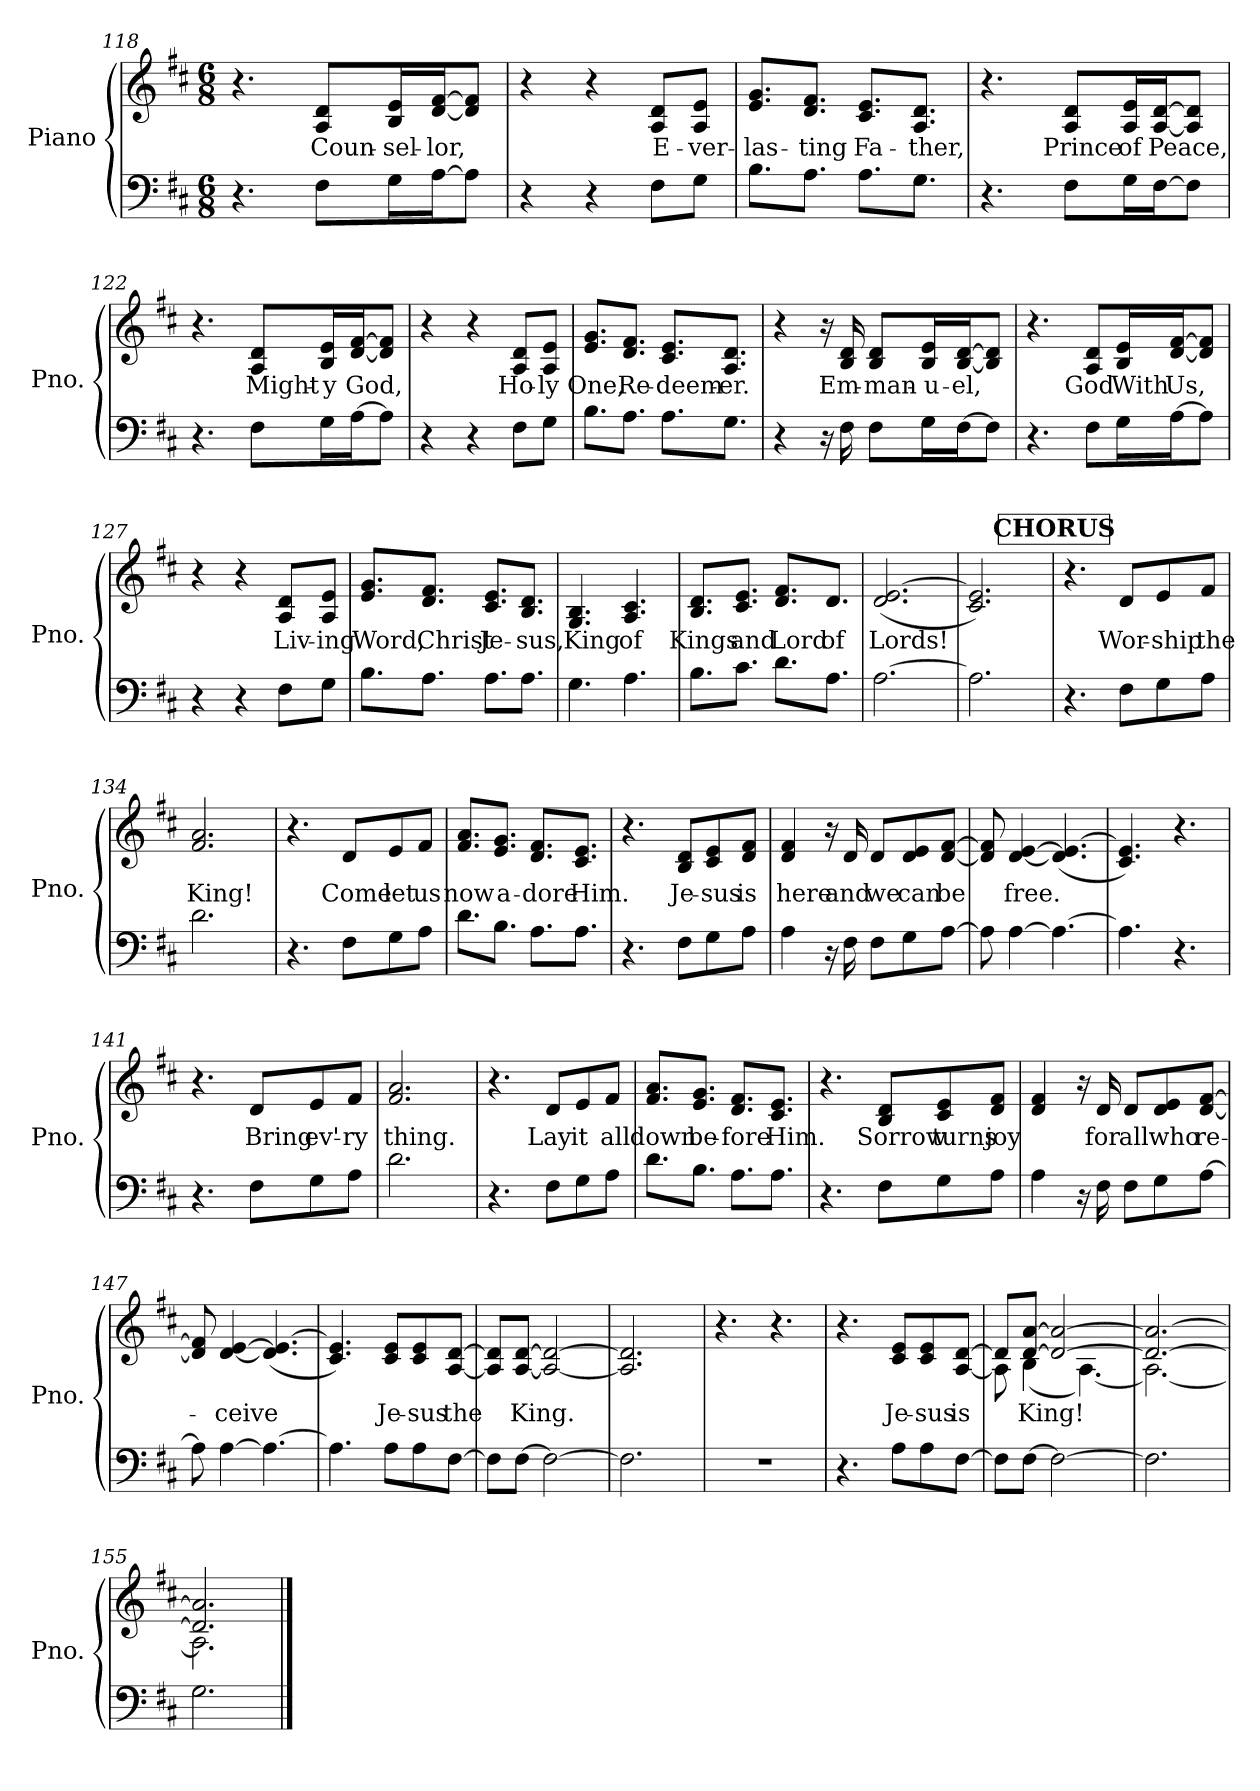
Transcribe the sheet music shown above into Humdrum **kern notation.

**kern	**kern	**text
*part1	*part1	*part1
*staff2	*staff1	*staff1
*I"Piano	*	*
*I'Pno.	*	*
*clefF4	*clefG2	*
*k[f#c#]	*k[f#c#]	*
*M6/8	*M6/8	*
=118	=118	=118
4.r	4.r	.
!	!	!LO:LY:b
8F#\L	8A/ 8d/L	Coun-
!	!	!LO:LY:b
16G\L	16B/ 16e/L	-sel-
!	!	!LO:LY:b
[16A\J	[16d/ [16f#/J	-lor,
8A\J]	8d/] 8f#/]J	.
=119	=119	=119
4r	4r	.
4r	4r	.
!	!	!LO:LY:b
8F#\L	8A/ 8d/L	E-
!	!	!LO:LY:b
8G\J	8A/ 8e/J	-ver-
=120	=120	=120
!	!	!LO:LY:b
8.B\L	8.e/ 8.g/L	-las-
!	!	!LO:LY:b
8.A\J	8.d/ 8.f#/J	-ting
!	!	!LO:LY:b
8.A\L	8.c#/ 8.e/L	Fa-
!	!	!LO:LY:b
8.G\J	8.A/ 8.d/J	-ther,
!!LO:LB:g=z
=121	=121	=121
4.r	4.r	.
!	!	!LO:LY:b
8F#\L	8A/ 8d/L	Prince
!	!	!LO:LY:b
16G\L	16A/ 16e/L	of
!	!	!LO:LY:b
[16F#\J	[16A/ [16d/J	Peace,
8F#\J]	8A/] 8d/]J	.
=122	=122	=122
4.r	4.r	.
!	!	!LO:LY:b
8F#\L	8A/ 8d/L	Might-
!	!	!LO:LY:b
16G\L	16B/ 16e/L	-y
!	!	!LO:LY:b
[16A\J	[16d/ [16f#/J	God,
8A\J]	8d/] 8f#/]J	.
=123	=123	=123
4r	4r	.
4r	4r	.
!	!	!LO:LY:b
8F#\L	8A/ 8d/L	Ho-
!	!	!LO:LY:b
8G\J	8A/ 8e/J	-ly
=124	=124	=124
!	!	!LO:LY:b
8.B\L	8.e/ 8.g/L	One,
!	!	!LO:LY:b
8.A\J	8.d/ 8.f#/J	Re-
!	!	!LO:LY:b
8.A\L	8.c#/ 8.e/L	-deem-
!	!	!LO:LY:b
8.G\J	8.A/ 8.d/J	-er.
!!LO:LB:g=z
=125	=125	=125
4r	4r	.
16r	16r	.
!	!	!LO:LY:b
16F#\	16B/ 16d/	Em-
!	!	!LO:LY:b
8F#\L	8B/ 8d/L	-man-
!	!	!LO:LY:b
16G\L	16B/ 16e/L	-u-
!	!	!LO:LY:b
[16F#\J	[16B/ [16d/J	-el,
8F#\J]	8B/] 8d/]J	.
=126	=126	=126
4.r	4.r	.
!	!	!LO:LY:b
8F#\L	8A/ 8d/L	God
!	!	!LO:LY:b
16G\L	16B/ 16e/L	With
!	!	!LO:LY:b
[16A\J	[16d/ [16f#/J	Us,
8A\J]	8d/] 8f#/]J	.
=127	=127	=127
4r	4r	.
4r	4r	.
!	!	!LO:LY:b
8F#\L	8A/ 8d/L	Liv-
!	!	!LO:LY:b
8G\J	8A/ 8e/J	-ing
=128	=128	=128
!	!	!LO:LY:b
8.B\L	8.e/ 8.g/L	Word,
!	!	!LO:LY:b
8.A\J	8.d/ 8.f#/J	Christ
!	!	!LO:LY:b
8.A\L	8.c#/ 8.e/L	Je-
!	!	!LO:LY:b
8.A\J	8.B/ 8.d/J	-sus,
!!LO:LB:g=z
=129	=129	=129
!	!	!LO:LY:b
4.G\	4.G/ 4.B/	King
!	!	!LO:LY:b
4.A\	4.A/ 4.c#/	of
=130	=130	=130
!	!	!LO:LY:b
8.B\L	8.B/ 8.d/L	Kings
!	!	!LO:LY:b
8.c#\J	8.c#/ 8.e/J	and
!	!	!LO:LY:b
8.d\L	8.d/ 8.f#/L	Lord
!	!	!LO:LY:b
8.A\J	8.d/J	of
=131	=131	=131
!	!	!LO:LY:b
[2.A\	(<2.d/ [2.e/	Lords!
=132	=132	=132
2.A\]	2.c#/ 2.e/])	.
!!LO:REH:place=s1:a:B:fs=12:t=CHORUS
=133	=133	=133
4.r	4.r	.
!	!	!LO:LY:b
8F#\L	8d/L	Wor-
!	!	!LO:LY:b
8G\	8e/	-ship
!	!	!LO:LY:b
8A\J	8f#/J	the
=134	=134	=134
!	!	!LO:LY:b
2.d\	2.f#/ 2.a/	King!
!!LO:LB:g=z
=135	=135	=135
4.r	4.r	.
!	!	!LO:LY:b
8F#\L	8d/L	Come
!	!	!LO:LY:b
8G\	8e/	let
!	!	!LO:LY:b
8A\J	8f#/J	us
=136	=136	=136
!	!	!LO:LY:b
8.d\L	8.f#/ 8.a/L	now
!	!	!LO:LY:b
8.B\J	8.e/ 8.g/J	a-
!	!	!LO:LY:b
8.A\L	8.d/ 8.f#/L	-dore
!	!	!LO:LY:b
8.A\J	8.c#/ 8.e/J	Him.
=137	=137	=137
4.r	4.r	.
!	!	!LO:LY:b
8F#\L	8B/ 8d/L	Je-
!	!	!LO:LY:b
8G\	8c#/ 8e/	-sus
!	!	!LO:LY:b
8A\J	8d/ 8f#/J	is
=138	=138	=138
!	!	!LO:LY:b
4A\	4d/ 4f#/	here
16r	16r	.
!	!	!LO:LY:b
16F#\	16d/	and
!	!	!LO:LY:b
8F#\L	8d/L	we
!	!	!LO:LY:b
8G\	8d/ 8e/	can
!	!	!LO:LY:b
[8A\J	[8d/ [8f#/J	be
!!LO:LB:g=z
=139	=139	=139
8A\]	8d/] 8f#/]	.
!	!	!LO:LY:b
[4A\	[4d/ [4e/	free.
4.A\_	(<4.d/] 4.e/_	.
=140	=140	=140
4.A\]	4.c#/ 4.e/])	.
4.r	4.r	.
=141	=141	=141
4.r	4.r	.
!	!	!LO:LY:b
8F#\L	8d/L	Bring
!	!	!LO:LY:b
8G\	8e/	ev'-
!	!	!LO:LY:b
8A\J	8f#/J	-ry
=142	=142	=142
!	!	!LO:LY:b
2.d\	2.f#/ 2.a/	thing.
=143	=143	=143
4.r	4.r	.
!	!	!LO:LY:b
8F#\L	8d/L	Lay
!	!	!LO:LY:b
8G\	8e/	it
!	!	!LO:LY:b
8A\J	8f#/J	all
=144	=144	=144
!	!	!LO:LY:b
8.d\L	8.f#/ 8.a/L	down
!	!	!LO:LY:b
8.B\J	8.e/ 8.g/J	be-
!	!	!LO:LY:b
8.A\L	8.d/ 8.f#/L	-fore
!	!	!LO:LY:b
8.A\J	8.c#/ 8.e/J	Him.
!!LO:LB:g=z
=145	=145	=145
4.r	4.r	.
!	!	!LO:LY:b
8F#\L	8B/ 8d/L	Sorrow
!	!	!LO:LY:b
8G\	8c#/ 8e/	turns
!	!	!LO:LY:b
8A\J	8d/ 8f#/J	joy
=146	=146	=146
4A\	4d/ 4f#/	.
16r	16r	.
!	!	!LO:LY:b
16F#\	16d/	for
!	!	!LO:LY:b
8F#\L	8d/L	all
!	!	!LO:LY:b
8G\	8d/ 8e/	who
!	!	!LO:LY:b
[8A\J	[8d/ [8f#/J	re-
=147	=147	=147
8A\]	8d/] 8f#/]	.
!	!	!LO:LY:b
[4A\	[4d/ [4e/	-ceive
4.A\_	(<4.d/] 4.e/_	.
=148	=148	=148
4.A\]	4.c#/ 4.e/])	.
!	!	!LO:LY:b
8A\L	8c#/ 8e/L	Je-
!	!	!LO:LY:b
8A\	8c#/ 8e/	-sus
!	!	!LO:LY:b
[8F#\J	[8A/ [8d/J	the
=149	=149	=149
8F#\L]	8A/] 8d/]L	.
!	!	!LO:LY:b
[8F#\J	[8A/ [8d/J	King.
2F#\_	2A/_ 2d/_	.
!!LO:LB:g=z
=150	=150	=150
2.F#\]	2.A/] 2.d/]	.
=151	=151	=151
2.r	4.r	.
.	4.r	.
=152	=152	=152
4.r	4.r	.
!	!	!LO:LY:b
8A\L	8c#/ 8e/L	Je-
!	!	!LO:LY:b
8A\	8c#/ 8e/	-sus
!	!	!LO:LY:b
[8F#\J	[8A/ [8d/J	is
=153	=153	=153
*	*^	*
8F#\L]	8d/L]	8A\]	.
!	!	!	!LO:LY:b
[8F#\J	[8d/ [8a!/J	(<4B\	King!
2F#\_	2d/_ 2a!/_	.	.
.	.	[4.A\)	.
=154	=154	=154	=154
2.F#\]	2.d/_ 2.a!/_	2.A\_	.
=155	=155	=155	=155
2.G\	2.d/] 2.a!/]	2.A\]	.
*	*v	*v	*
==	==	==
*-	*-	*-
